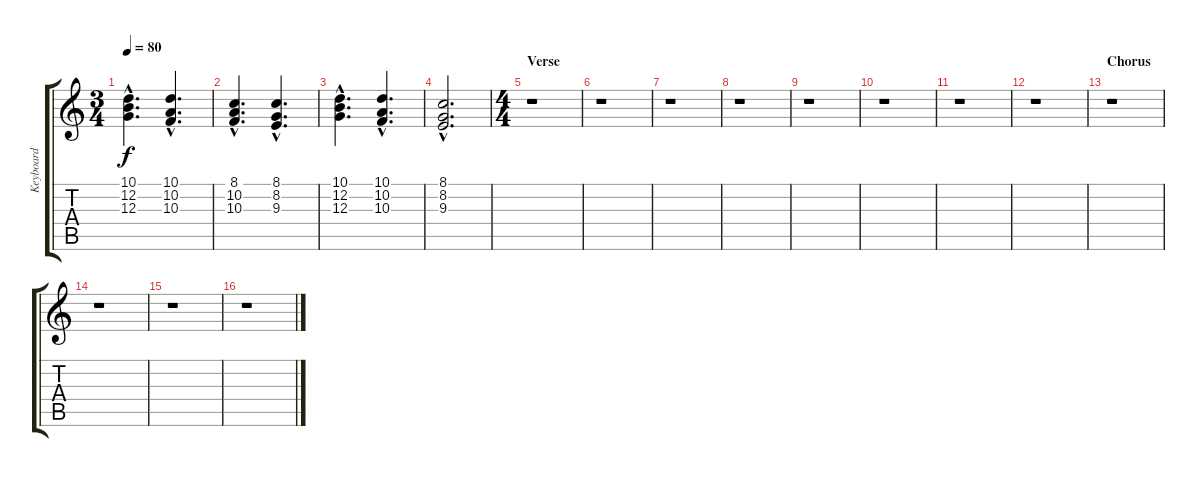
\track ("Keyboard" "Keyboard") {instrument churchorgan}
\staff {score tabs}
\tuning (E4 B3 G3 D3 A2 E2) {hide}
\ts (3 4)
\tempo 80
\clef g2
\ks c
(10.1{hac} 12.2{hac} 12.3{hac}).4{d dy f instrument churchorgan} (10.1{hac} 10.2{hac} 10.3{hac}).4{d} |
(8.1{hac} 10.2{hac} 10.3{hac}).4{d} (8.1{hac} 8.2{hac} 9.3{hac}).4{d} |
(10.1{hac} 12.2{hac} 12.3{hac}).4{d} (10.1{hac} 10.2{hac} 10.3{hac}).4{d} |
(8.1{hac} 8.2{hac} 9.3{hac}).2{d} |
\ts (4 4)
\section ("" "Verse")
r.1 |
r.1 |
r.1 |
r.1 |
r.1 |
r.1 |
r.1 |
r.1 |
\section ("" "Chorus")
r.1 |
r.1 |
r.1 |
r.1
